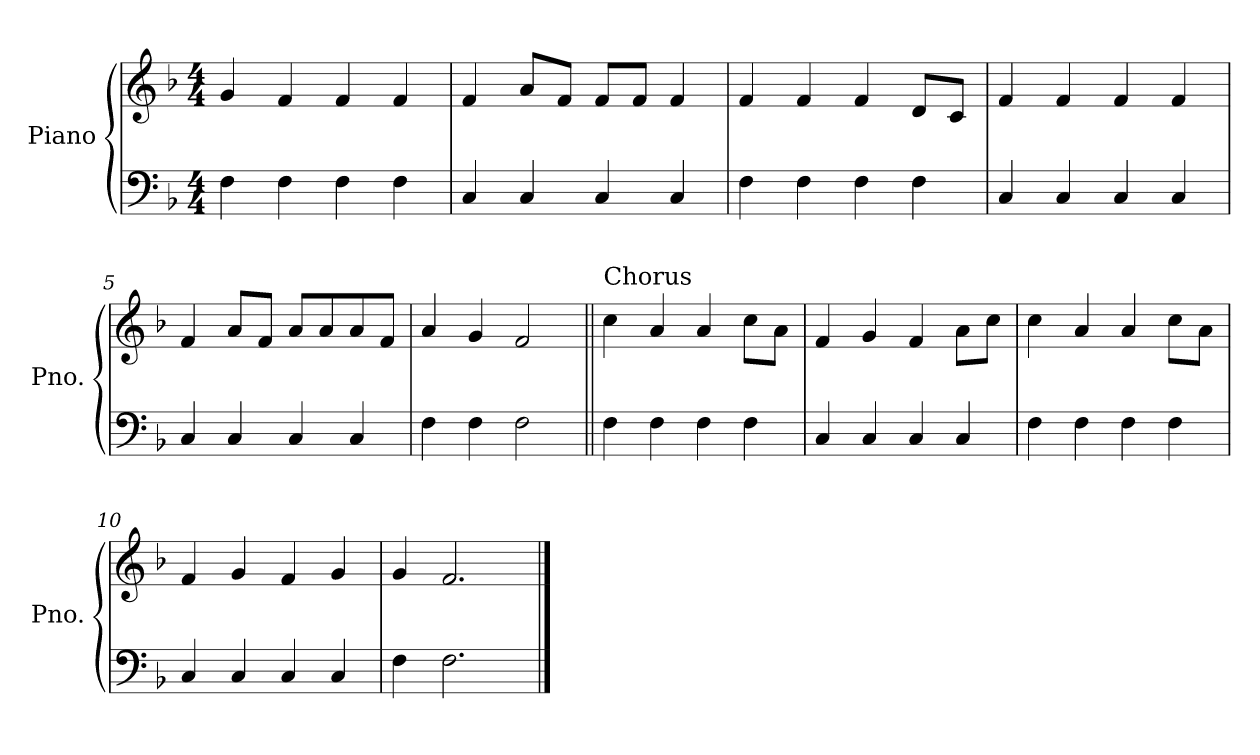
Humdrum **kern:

**kern	**kern
*part1	*part1
*staff2	*staff1
*I"Piano	*
*I'Pno.	*
*clefF4	*clefG2
*k[b-]	*k[b-]
*M4/4	*M4/4
*MM100	*MM100
=1	=1
4F\	4g/
4F\	4f/
4F\	4f/
4F\	4f/
=2	=2
4C/	4f/
4C/	8a/L
.	8f/J
4C/	8f/L
.	8f/J
4C/	4f/
=3	=3
4F\	4f/
4F\	4f/
4F\	4f/
4F\	8d/L
.	8c/J
=4	=4
4C/	4f/
4C/	4f/
4C/	4f/
4C/	4f/
=5	=5
4C/	4f/
4C/	8a/L
.	8f/J
4C/	8a/L
.	8a/
4C/	8a/
.	8f/J
=6	=6
4F\	4a/
4F\	4g/
2F\	2f/
=7||	=7||
!	!LO:TX:a:t=Chorus
4F\	4cc\
4F\	4a/
4F\	4a/
4F\	8cc\L
.	8a\J
=8	=8
4C/	4f/
4C/	4g/
4C/	4f/
4C/	8a\L
.	8cc\J
!!LO:LB:g=z
=9	=9
4F\	4cc\
4F\	4a/
4F\	4a/
4F\	8cc\L
.	8a\J
=10	=10
4C/	4f/
4C/	4g/
4C/	4f/
4C/	4g/
=11	=11
4F\	4g/
2.F\	2.f/
==	==
*-	*-
